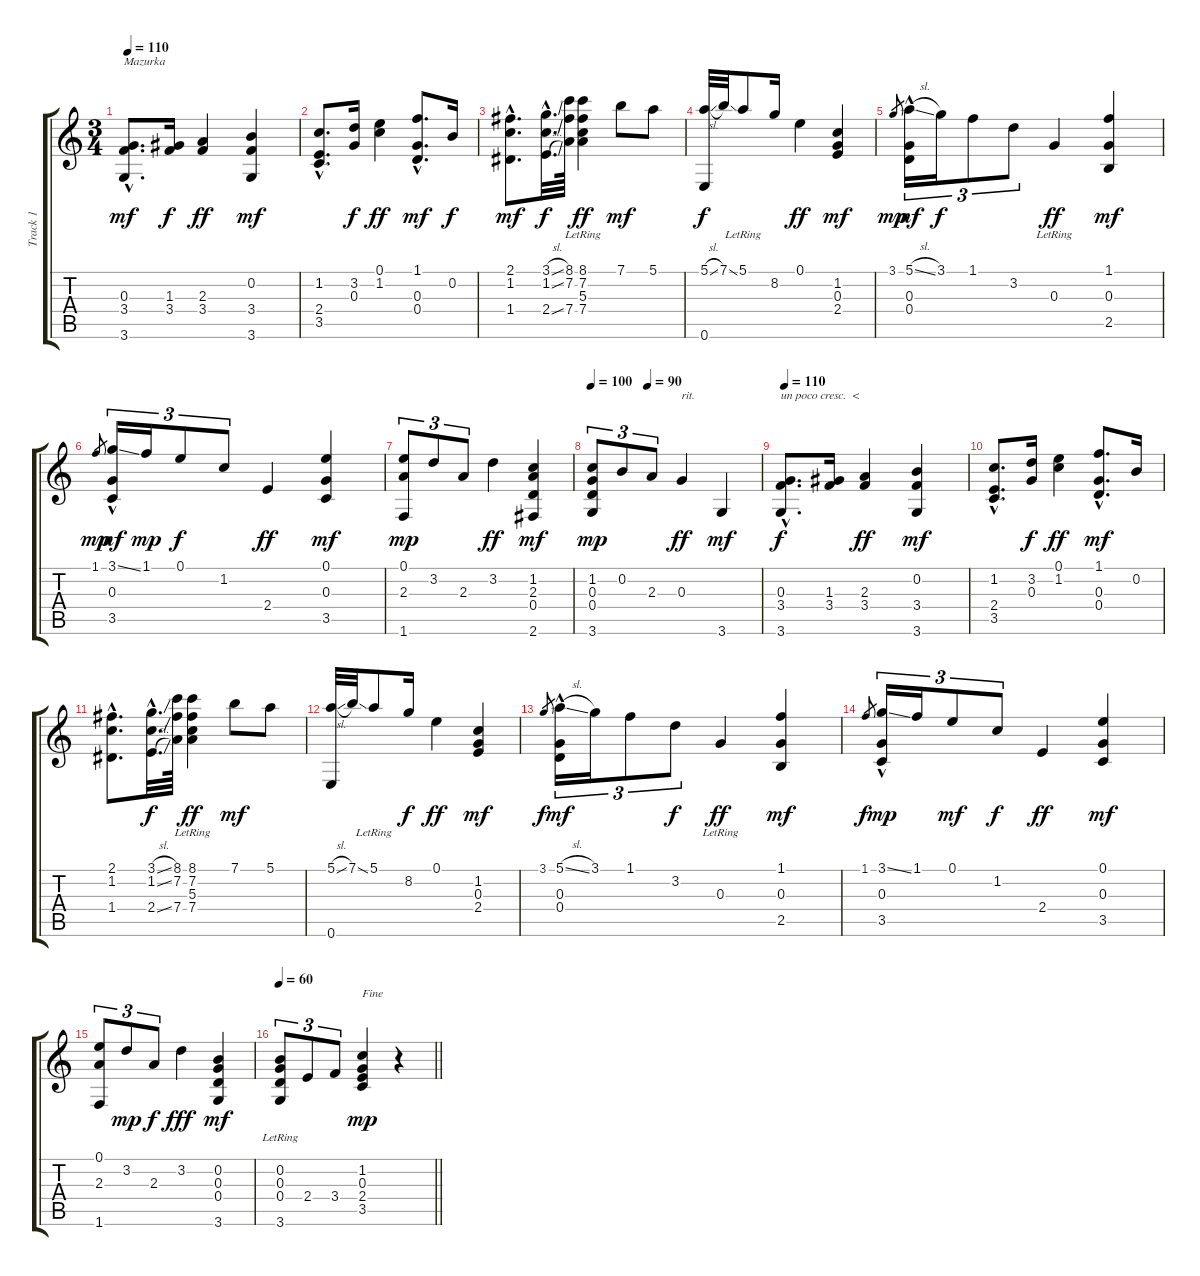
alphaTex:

\track ("Track 1" "Track 1") {instrument acousticguitarnylon}
\staff {score tabs}
\tuning (E4 B3 G3 D3 A2 E2) {hide}
\ts (3 4)
\tempo 110
\clef g2
\ks c
(0.3{hac} 3.4{hac} 3.6).8{d txt "Mazurka" dy mf volume 10 instrument acousticguitarnylon} (1.3 3.4).16{dy f volume 16} (2.3 3.4).4{dy ff} (0.2 3.4 3.6).4{dy mf} |
(1.2{hac} 2.4{hac} 3.5{hac}).8{d} (3.2 0.3).16{dy f} (0.1 1.2).4{dy ff} (1.1 0.3{hac} 0.4{hac}).8{d dy mf} 0.2.16{dy f} |
(2.1{hac} 1.2{hac} 1.4{hac}).8{d dy mf volume 16} (3.1{sl hac} 1.2{sl hac} 2.4{sl hac}).32{d dy f} (8.1 7.2 7.4).64 (8.1{lr} 7.2{lr} 5.3{lr} 7.4{lr}).4{dy ff} 7.1.8{dy mf} 5.1.8 |
(5.1{sl} 0.6).32{dy f} 7.1{ss}.32 5.1{lr}.8 8.2.16 0.1.4{dy ff} (1.2 0.3 2.4).4{dy mf} |
3.1.8{gr dy mp} (5.1{sl} 0.3{hac} 0.4).16{tu (3 2) dy mf} 3.1.16{tu (3 2) dy f} 1.1.8{tu (3 2)} 3.2.8{tu (3 2)} 0.3{lr}.4{dy ff} (1.1 0.3 2.5).4{dy mf} |
1.1.8{gr dy mp} (3.1{ss} 0.3{hac} 3.5).16{tu (3 2) dy mf} 1.1.16{tu (3 2) dy mp} 0.1.8{tu (3 2) dy f} 1.2.8{tu (3 2)} 2.4.4{dy ff} (0.1 0.3 3.5).4{dy mf} |
(0.1 2.3 1.6).8{tu (3 2) dy mp} 3.2.8{tu (3 2)} 2.3.8{tu (3 2)} 3.2.4{dy ff} (1.2 2.3 0.4 2.6).4{dy mf} |
\tempo 100
\tempo (90 0.3333333333333333)
(1.2 0.3 0.4 3.6).8{tu (3 2) dy mp} 0.2.8{tu (3 2)} 2.3.8{tu (3 2)} 0.3.4{txt "rit." dy ff} 3.6.4{dy mf} |
\tempo 110
(0.3{hac} 3.4{hac} 3.6).8{d txt "un poco cresc.  <" dy f volume 11} (1.3 3.4).16{volume 16} (2.3 3.4).4{dy ff} (0.2 3.4 3.6).4{dy mf} |
(1.2{hac} 2.4{hac} 3.5{hac}).8{d} (3.2 0.3).16{dy f} (0.1 1.2).4{dy ff} (1.1 0.3{hac} 0.4{hac}).8{d dy mf} 0.2.16 |
(2.1{hac} 1.2{hac} 1.4{hac}).8{d volume 16} (3.1{sl hac} 1.2{sl hac} 2.4{sl hac}).32{d dy f} (8.1 7.2 7.4).64 (8.1{lr} 7.2{lr} 5.3{lr} 7.4{lr}).4{dy ff} 7.1.8{dy mf} 5.1.8 |
(5.1{sl} 0.6).32 7.1{ss}.32 5.1{lr}.8 8.2.16{dy f} 0.1.4{dy ff} (1.2 0.3 2.4).4{dy mf} |
3.1.8{gr dy f} (5.1{sl} 0.3{hac} 0.4).16{tu (3 2) dy mf} 3.1.16{tu (3 2)} 1.1.8{tu (3 2)} 3.2.8{tu (3 2) dy f} 0.3{lr}.4{dy ff} (1.1 0.3 2.5).4{dy mf} |
1.1.8{gr dy f} (3.1{ss} 0.3{hac} 3.5).16{tu (3 2) dy mp} 1.1.16{tu (3 2)} 0.1.8{tu (3 2) dy mf} 1.2.8{tu (3 2) dy f} 2.4.4{dy ff} (0.1 0.3 3.5).4{dy mf} |
(0.1 2.3 1.6).8{tu (3 2)} 3.2.8{tu (3 2) dy mp} 2.3.8{tu (3 2) dy f} 3.2.4{dy fff} (0.2 0.3 0.4 3.6).4{dy mf} |
\tempo 60
\barLineRight lightlight
(0.2{lr} 0.3{lr} 0.4 3.6{lr}).8{tu (3 2)} 2.4.8{tu (3 2)} 3.4.8{tu (3 2)} (1.2 0.3 2.4 3.5).4{txt "Fine" dy mp} r.4
